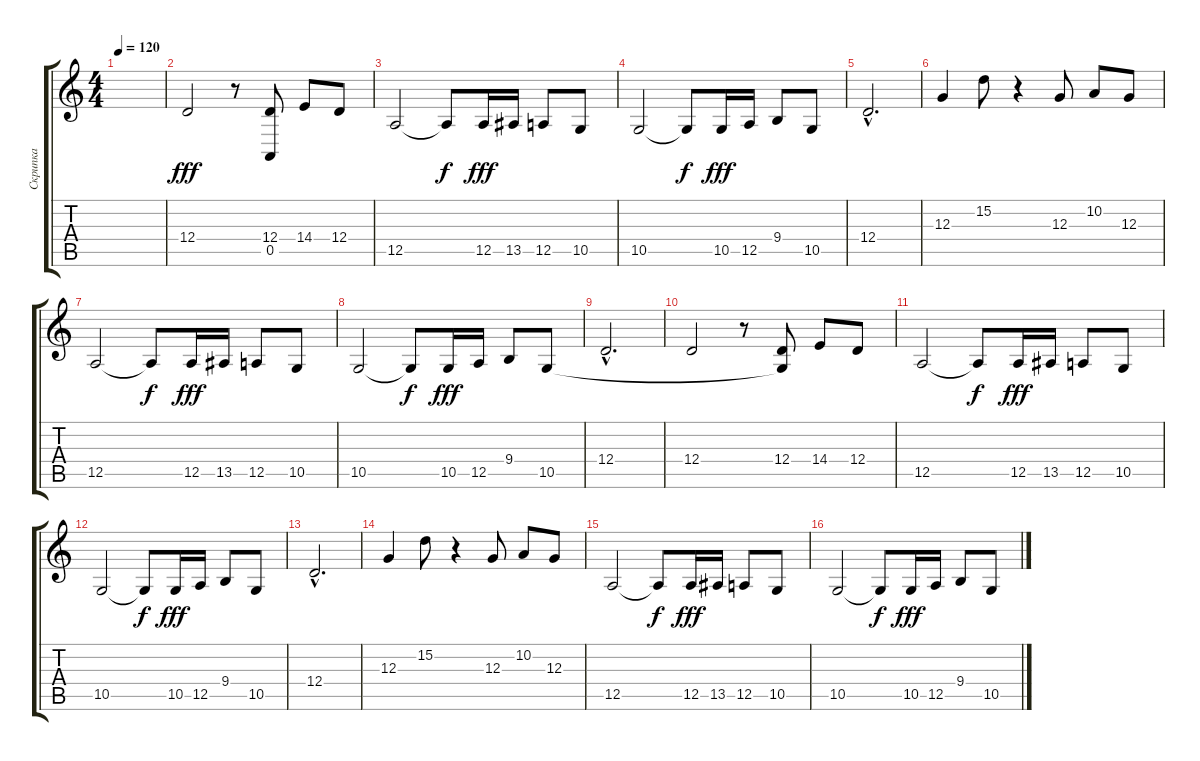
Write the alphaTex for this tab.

\track ("Скрипка" "Скрипка") {instrument pizzicatostrings}
\staff {score tabs}
\tuning (E4 B3 G3 D3 A2 E2) {hide}
\ts (4 4)
\tempo 120
\clef g2
\ks c
|
12.4.2{dy fff} r.8 (12.4 0.5).8 14.4.8 12.4.8 |
12.5.2 12.5{t}.8{dy f} 12.5.16{dy fff} 13.5.16 12.5.8 10.5.8 |
10.5.2 10.5{t}.8{dy f} 10.5.16{dy fff} 12.5.16 9.4.8 10.5.8 |
12.4{hac}.2{d} |
12.3.4 15.2.8 r.4 12.3.8 10.2.8 12.3.8 |
12.5.2 12.5{t}.8{dy f} 12.5.16{dy fff} 13.5.16 12.5.8 10.5.8 |
10.5.2 10.5{t}.8{dy f} 10.5.16{dy fff} 12.5.16 9.4.8 10.5.8 |
12.4{hac}.2{d} |
12.4.2 r.8 (12.4 10.5{t}).8 14.4.8 12.4.8 |
12.5.2 12.5{t}.8{dy f} 12.5.16{dy fff} 13.5.16 12.5.8 10.5.8 |
10.5.2 10.5{t}.8{dy f} 10.5.16{dy fff} 12.5.16 9.4.8 10.5.8 |
12.4{hac}.2{d} |
12.3.4 15.2.8 r.4 12.3.8 10.2.8 12.3.8 |
12.5.2 12.5{t}.8{dy f} 12.5.16{dy fff} 13.5.16 12.5.8 10.5.8 |
10.5.2 10.5{t}.8{dy f} 10.5.16{dy fff} 12.5.16 9.4.8 10.5.8
